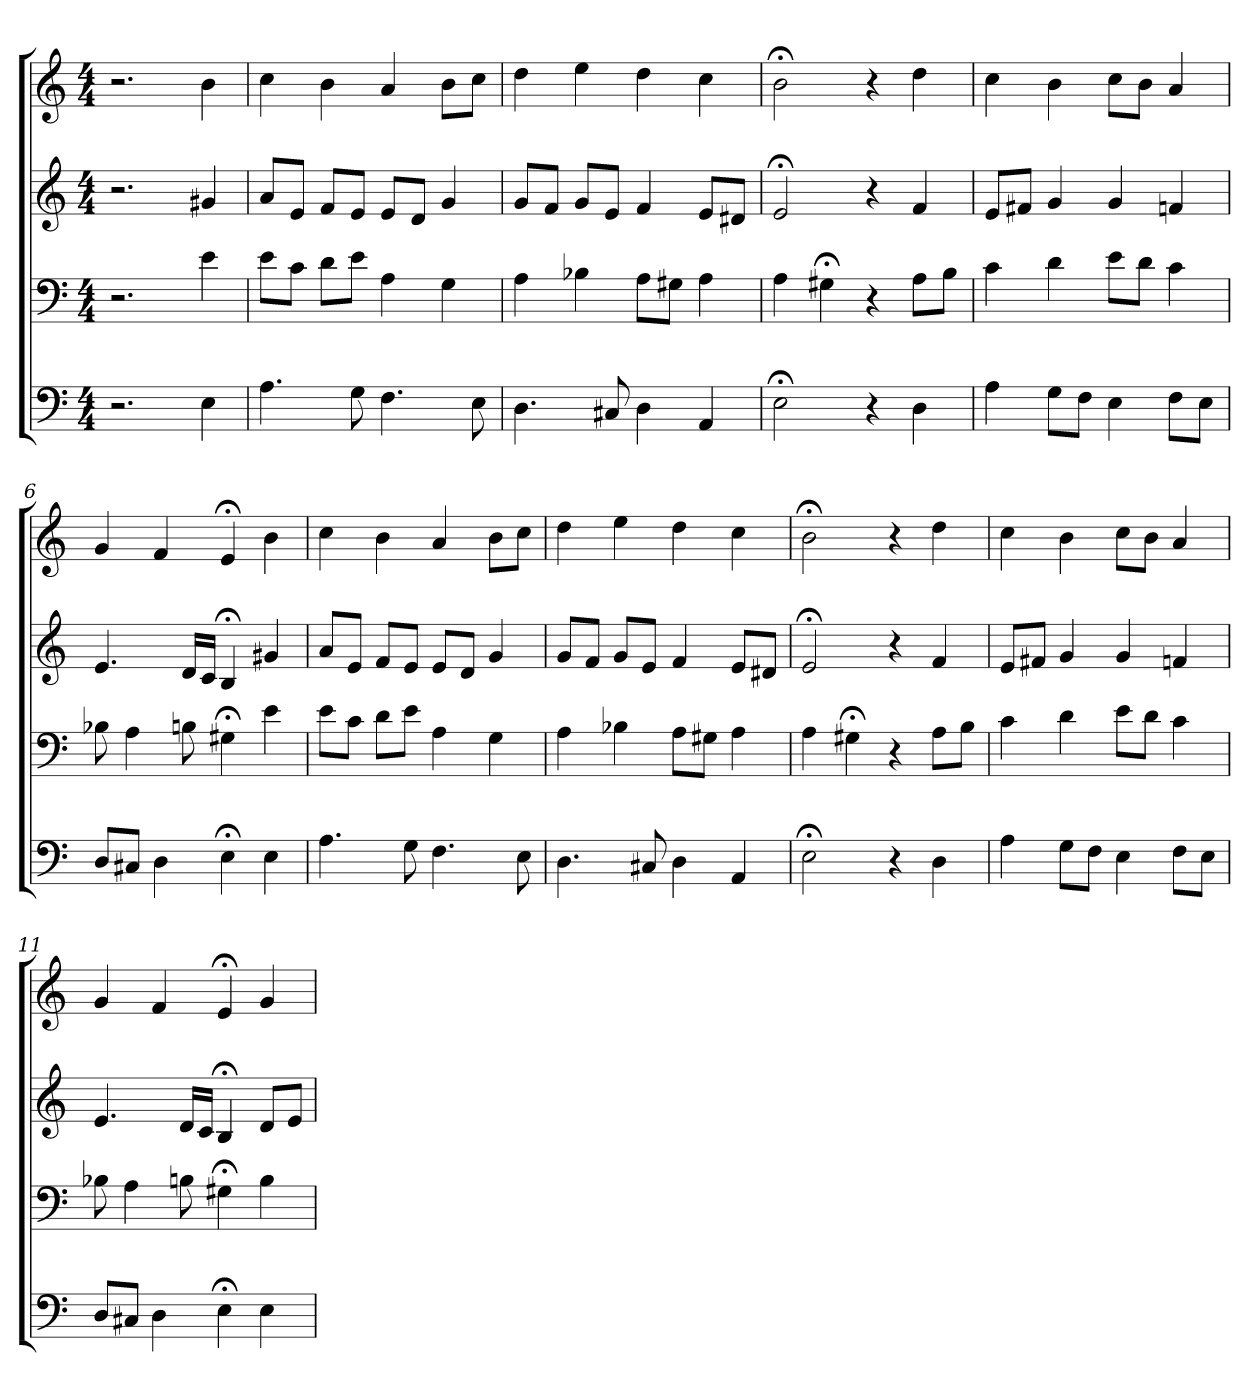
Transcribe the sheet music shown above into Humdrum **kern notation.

**kern	**kern	**kern	**kern
*part4	*part3	*part2	*part1
*staff4	*staff3	*staff2	*staff1
*clefF4	*clefF4	*clefG2	*clefG2
*M4/4	*M4/4	*M4/4	*M4/4
=1	=1	=1	=1
2.r	2.r	2.r	2.r
4E	4e	4g#X	4b
=2	=2	=2	=2
4.A	8e\L	8a/L	4cc
.	8c\J	8e/J	.
.	8d\L	8f/L	4b
8G	8e\J	8e/J	.
4.F	4A	8e/L	4a
.	.	8d/J	.
.	4G	4g	8b\L
8E	.	.	8cc\J
=3	=3	=3	=3
4.D	4A	8g/L	4dd
.	.	8f/J	.
.	4B-X	8g/L	4ee
8C#X	.	8e/J	.
4D	8A\L	4f	4dd
.	8G#X\J	.	.
4AA	4A	8e/L	4cc
.	.	8d#X/J	.
=4	=4	=4	=4
2E;<	4A	2e;<	2b;<
.	4G#X;<	.	.
4r	4r	4r	4r
4D	8A\L	4f	4dd
.	8B\J	.	.
=5	=5	=5	=5
4A	4c	8e/L	4cc
.	.	8f#X/J	.
8G\L	4d	4g	4b
8F\J	.	.	.
4E	8e\L	4g	8cc\L
.	8d\J	.	8b\J
8F\L	4c	4fn	4a
8E\J	.	.	.
=6	=6	=6	=6
8D/L	8B-X	4.e	4g
8C#X/J	4A	.	.
4D	.	.	4f
.	8Bn	16d/LL	.
.	.	16c/JJ	.
4E;<	4G#X;<	4B;<	4e;<
4E	4e	4g#X	4b
=7	=7	=7	=7
4.A	8e\L	8a/L	4cc
.	8c\J	8e/J	.
.	8d\L	8f/L	4b
8G	8e\J	8e/J	.
4.F	4A	8e/L	4a
.	.	8d/J	.
.	4G	4g	8b\L
8E	.	.	8cc\J
=8	=8	=8	=8
4.D	4A	8g/L	4dd
.	.	8f/J	.
.	4B-X	8g/L	4ee
8C#X	.	8e/J	.
4D	8A\L	4f	4dd
.	8G#X\J	.	.
4AA	4A	8e/L	4cc
.	.	8d#X/J	.
=9	=9	=9	=9
2E;<	4A	2e;<	2b;<
.	4G#X;<	.	.
4r	4r	4r	4r
4D	8A\L	4f	4dd
.	8B\J	.	.
=10	=10	=10	=10
4A	4c	8e/L	4cc
.	.	8f#X/J	.
8G\L	4d	4g	4b
8F\J	.	.	.
4E	8e\L	4g	8cc\L
.	8d\J	.	8b\J
8F\L	4c	4fn	4a
8E\J	.	.	.
=11	=11	=11	=11
8D/L	8B-X	4.e	4g
8C#X/J	4A	.	.
4D	.	.	4f
.	8Bn	16d/LL	.
.	.	16c/JJ	.
4E;<	4G#X;<	4B;<	4e;<
4E	4B	8d/L	4g
.	.	8e/J	.
=	=	=	=
*-	*-	*-	*-
